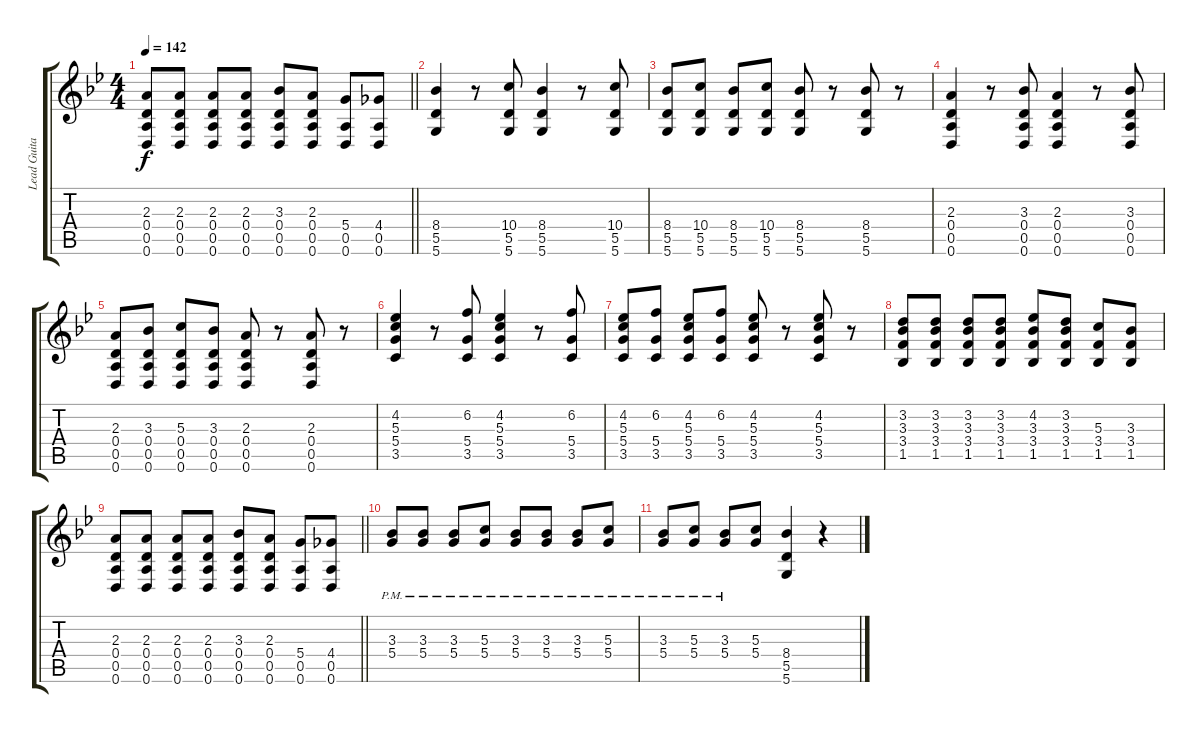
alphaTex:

\track ("Lead Guitar" "Lead Guita") {instrument distortionguitar}
\staff {score tabs}
\tuning (E4 B3 G3 D3 A2 D2) {hide}
\ts (4 4)
\tempo 142
\clef g2
\barLineRight lightlight
\ks bb
(2.3 0.4 0.5 0.6).8{dy f} (2.3 0.4 0.5 0.6).8 (2.3 0.4 0.5 0.6).8 (2.3 0.4 0.5 0.6).8 (3.3 0.4 0.5 0.6).8 (2.3 0.4 0.5 0.6).8 (5.4 0.5 0.6).8 (4.4 0.5 0.6).8 |
(8.4 5.5 5.6).4 r.8 (10.4 5.5 5.6).8 (8.4 5.5 5.6).4 r.8 (10.4 5.5 5.6).8 |
(8.4 5.5 5.6).8 (10.4 5.5 5.6).8 (8.4 5.5 5.6).8 (10.4 5.5 5.6).8 (8.4 5.5 5.6).8 r.8 (8.4 5.5 5.6).8 r.8 |
(2.3 0.4 0.5 0.6).4 r.8 (3.3 0.4 0.5 0.6).8 (2.3 0.4 0.5 0.6).4 r.8 (3.3 0.4 0.5 0.6).8 |
(2.3 0.4 0.5 0.6).8 (3.3 0.4 0.5 0.6).8 (5.3 0.4 0.5 0.6).8 (3.3 0.4 0.5 0.6).8 (2.3 0.4 0.5 0.6).8 r.8 (2.3 0.4 0.5 0.6).8 r.8 |
(4.2 5.3 5.4 3.5).4 r.8 (6.2 5.4 3.5).8 (4.2 5.3 5.4 3.5).4 r.8 (6.2 5.4 3.5).8 |
(4.2 5.3 5.4 3.5).8 (6.2 5.4 3.5).8 (4.2 5.3 5.4 3.5).8 (6.2 5.4 3.5).8 (4.2 5.3 5.4 3.5).8 r.8 (4.2 5.3 5.4 3.5).8 r.8 |
(3.2 3.3 3.4 1.5).8 (3.2 3.3 3.4 1.5).8 (3.2 3.3 3.4 1.5).8 (3.2 3.3 3.4 1.5).8 (4.2 3.3 3.4 1.5).8 (3.2 3.3 3.4 1.5).8 (5.3 3.4 1.5).8 (3.3 3.4 1.5).8 |
\barLineRight lightlight
(2.3 0.4 0.5 0.6).8 (2.3 0.4 0.5 0.6).8 (2.3 0.4 0.5 0.6).8 (2.3 0.4 0.5 0.6).8 (3.3 0.4 0.5 0.6).8 (2.3 0.4 0.5 0.6).8 (5.4 0.5 0.6).8 (4.4 0.5 0.6).8 |
(3.3{pm} 5.4).8 (3.3{pm} 5.4).8 (3.3{pm} 5.4).8 (5.3{pm} 5.4).8 (3.3{pm} 5.4).8 (3.3{pm} 5.4).8 (3.3{pm} 5.4).8 (5.3{pm} 5.4).8 |
(3.3 5.4{pm}).8 (5.3 5.4{pm}).8 (3.3 5.4{pm}).8 (5.3 5.4).8 (8.4 5.5 5.6).4 r.4
